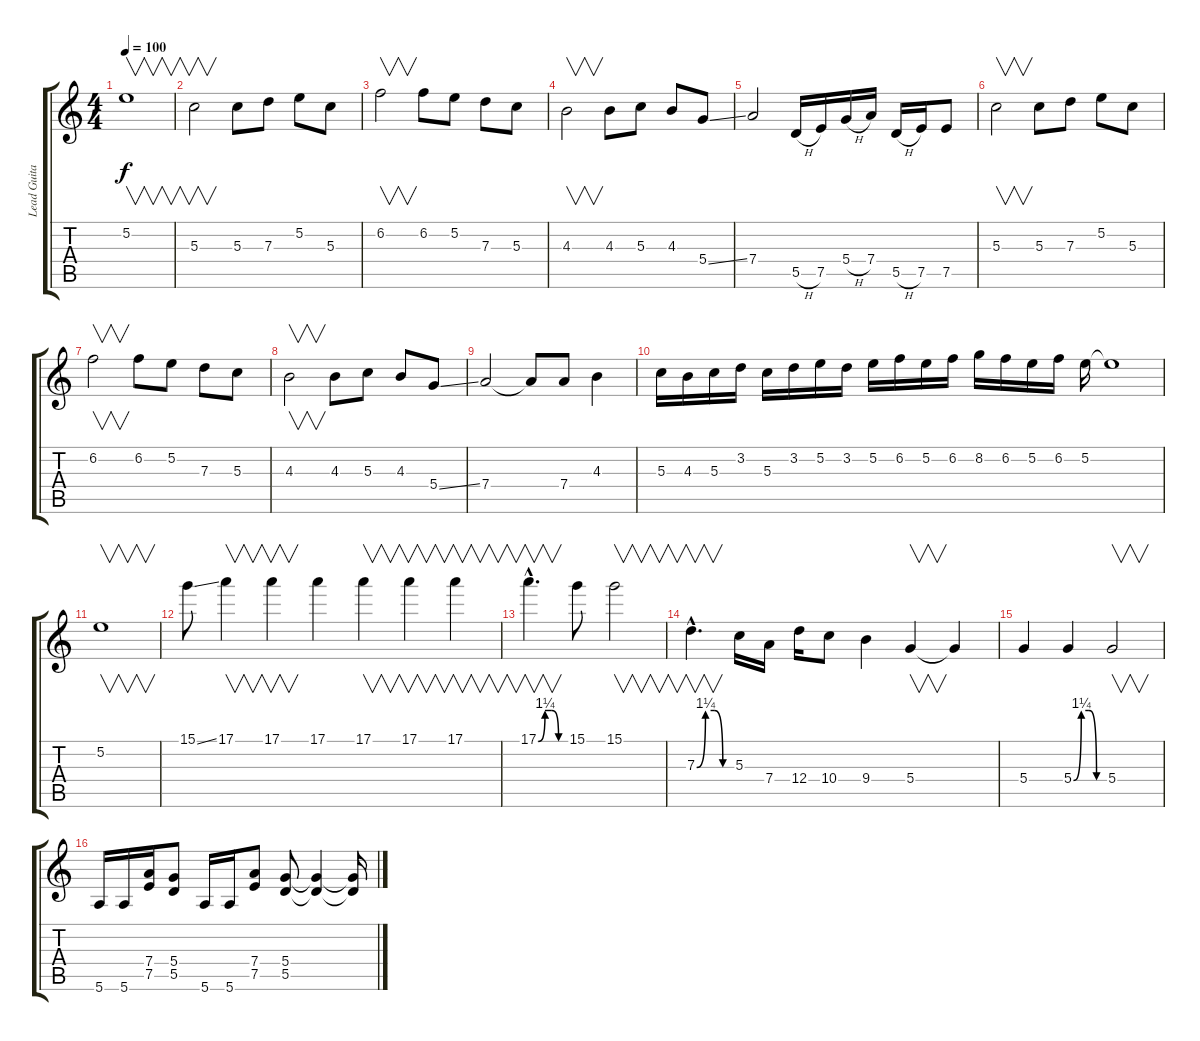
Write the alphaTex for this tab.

\track ("Lead Guitar 1" "Lead Guita") {instrument overdrivenguitar}
\staff {score tabs}
\tuning (E4 B3 G3 D3 A2 E2) {hide}
\ts (4 4)
\tempo 100
\clef g2
\ks c
5.2.1{v dy f} |
5.3.2{v} 5.3.8 7.3.8 5.2.8 5.3.8 |
6.2.2{v} 6.2.8 5.2.8 7.3.8 5.3.8 |
4.3.2{v} 4.3.8 5.3.8 4.3.8 5.4{ss}.8 |
7.4.2 5.5{h}.16 7.5.16 5.4{h}.16 7.4.16 5.5{h}.16 7.5.16 7.5.8 |
5.3.2{v} 5.3.8 7.3.8 5.2.8 5.3.8 |
6.2.2{v} 6.2.8 5.2.8 7.3.8 5.3.8 |
4.3.2{v} 4.3.8 5.3.8 4.3.8 5.4{ss}.8 |
7.4.2 7.4{t}.8 7.4.8 4.3.4 |
5.3.16 4.3.16 5.3.16 3.2.16 5.3.16 3.2.16 5.2.16 3.2.16 5.2.16 6.2.16 5.2.16 6.2.16 8.2.16 6.2.16 5.2.16 6.2.16 5.2.16 5.2{t}.1 |
5.2.1{v} |
15.1{ss}.8 17.1.4{v} 17.1.4{v} 17.1.4 17.1.4{v} 17.1.4{v} 17.1.4{v} |
17.1{be (custom 0 0 15 5 30 5 45 0 60 0) hac}.4{v d} 15.1.8 15.1.2{v} |
7.3{be (custom 0 0 15 5 30 5 45 0 60 0) hac}.4{v d} 5.3.16 7.4.16 12.4.16 10.4.8 9.4.4 5.4.4{v} 5.4{t}.4 |
5.4.4 5.4{be (custom 0 0 15 5 30 5 45 0 60 0)}.4 5.4.2{v} |
5.6.16 5.6.16 (7.4 7.5).16 (5.4 5.5).8 5.6.16 5.6.16 (7.4 7.5).8 (5.4 5.5).8 (5.4{t} 5.5{t}).4 (5.4{t} 5.5{t}).16
